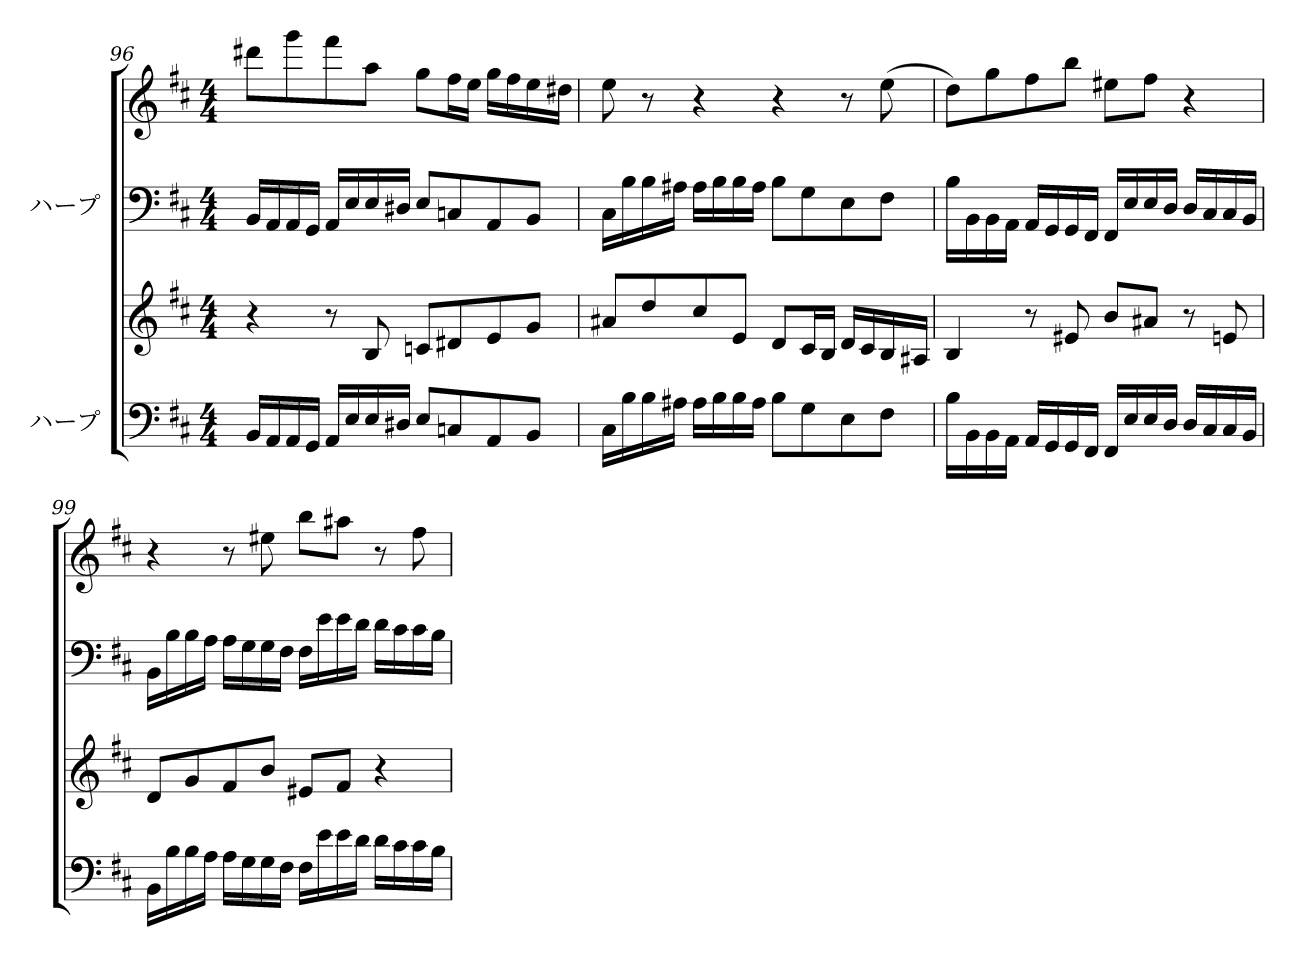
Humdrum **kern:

**kern	**kern	**kern	**kern
*part2	*part2	*part1	*part1
*staff4	*staff3	*staff2	*staff1
*I"ハープ	*	*I"ハープ	*
!!LO:LB:g=z
*clefF4	*clefG2	*clefF4	*clefG2
*k[f#c#]	*k[f#c#]	*k[f#c#]	*k[f#c#]
*M4/4	*M4/4	*M4/4	*M4/4
=96	=96	=96	=96
16BB/LL	4r	16BB/LL	8ddd#X\L
16AA/	.	16AA/	.
16AA/	.	16AA/	8ggg\
16GG/JJ	.	16GG/JJ	.
16AA/LL	8r	16AA/LL	8fff#\
16E/	.	16E/	.
16E/	8B/	16E/	8aa\J
16D#X/JJ	.	16D#X/JJ	.
8E/L	8cn/L	8E/L	8gg\L
8Cn/	8d#X/	8Cn/	16ff#\L
.	.	.	16ee\JJ
8AA/	8e/	8AA/	16gg\LL
.	.	.	16ff#\
8BB/J	8g/J	8BB/J	16ee\
.	.	.	16dd#X\JJ
=97	=97	=97	=97
16C#\LL	8a#X/L	16C#\LL	8ee\
16B\	.	16B\	.
16B\	8dd/	16B\	8r
16A#X\JJ	.	16A#X\JJ	.
16A#\LL	8cc#/	16A#\LL	4r
16B\	.	16B\	.
16B\	8e/J	16B\	.
16A#\JJ	.	16A#\JJ	.
8B\L	8d/L	8B\L	4r
8G\	16c#/L	8G\	.
.	16B/JJ	.	.
8E\	16d/LL	8E\	8r
.	16c#/	.	.
8F#\J	16B/	8F#\J	(>8ee\
.	16A#X/JJ	.	.
!!LO:PB:g=z
=98	=98	=98	=98
16B\LL	4B/	16B\LL	8dd\L)
16BB\	.	16BB\	.
16BB\	.	16BB\	8gg\
16AA\JJ	.	16AA\JJ	.
16AA/LL	8r	16AA/LL	8ff#\
16GG/	.	16GG/	.
16GG/	8e#X/	16GG/	8bb\J
16FF#/JJ	.	16FF#/JJ	.
16FF#/LL	8b/L	16FF#/LL	8ee#X\L
16E/	.	16E/	.
16E/	8a#X/J	16E/	8ff#\J
16D/JJ	.	16D/JJ	.
16D/LL	8r	16D/LL	4r
16C#/	.	16C#/	.
16C#/	8en/	16C#/	.
16BB/JJ	.	16BB/JJ	.
=99	=99	=99	=99
16BB\LL	8d/L	16BB\LL	4r
16B\	.	16B\	.
16B\	8g/	16B\	.
16A\JJ	.	16A\JJ	.
16A\LL	8f#/	16A\LL	8r
16G\	.	16G\	.
16G\	8b/J	16G\	8ee#X\
16F#\JJ	.	16F#\JJ	.
16F#\LL	8e#X/L	16F#\LL	8bb\L
16e\	.	16e\	.
16e\	8f#/J	16e\	8aa#X\J
16d\JJ	.	16d\JJ	.
16d\LL	4r	16d\LL	8r
16c#\	.	16c#\	.
16c#\	.	16c#\	8ff#\
16B\JJ	.	16B\JJ	.
=	=	=	=
*-	*-	*-	*-
